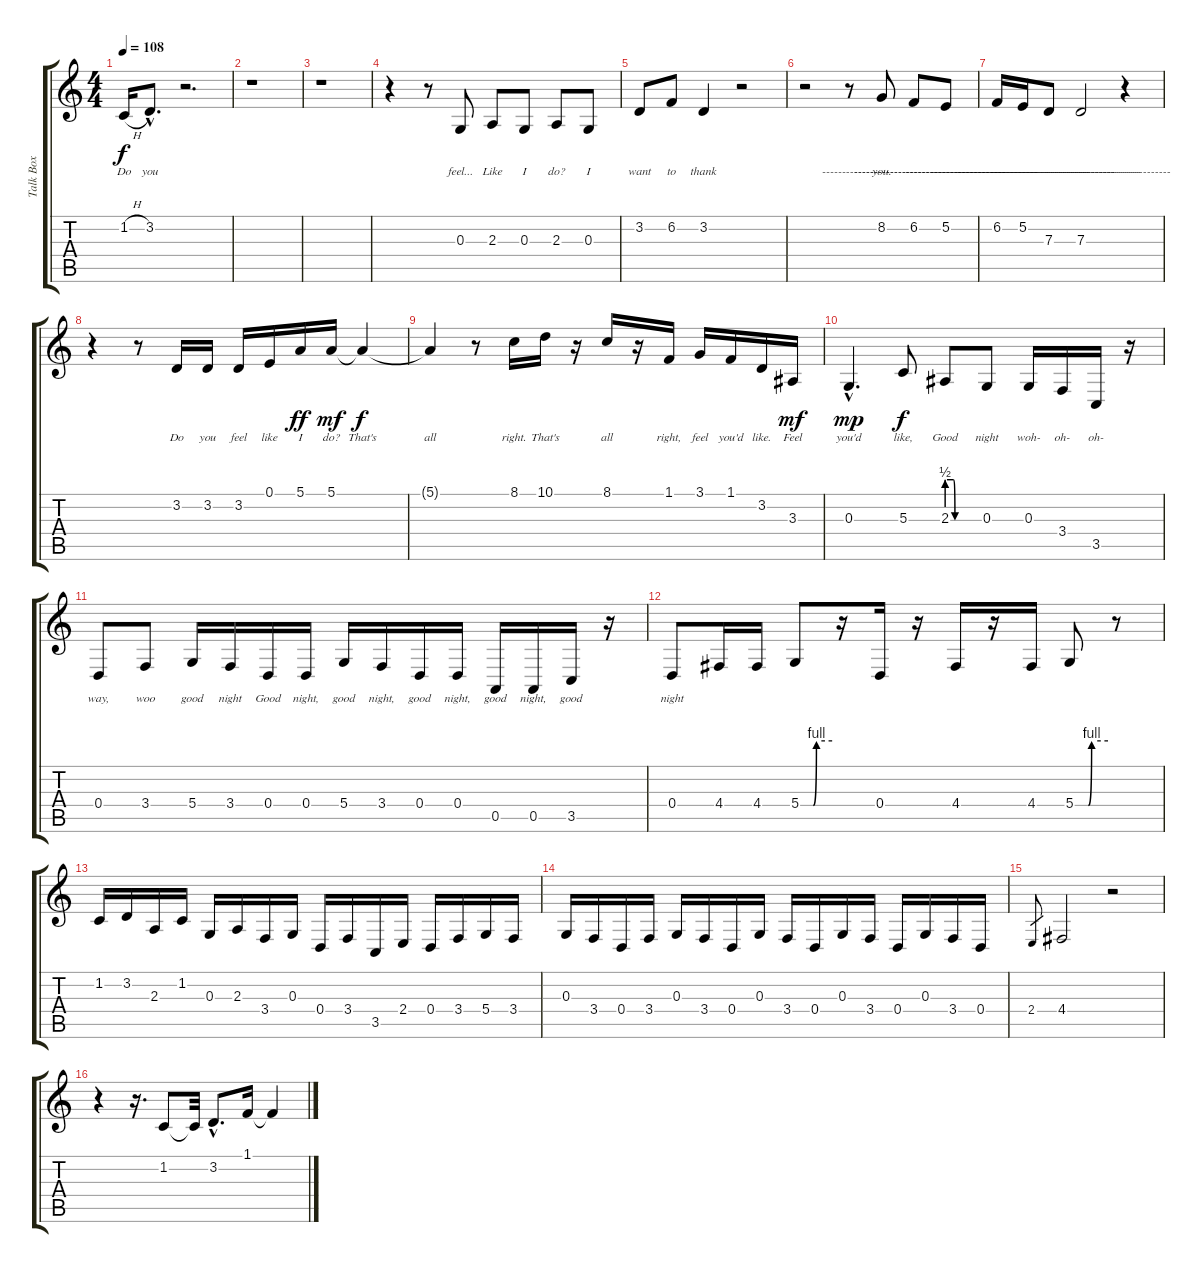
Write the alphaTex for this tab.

\track ("Talk Box" "Talk Box") {instrument lead2sawtooth}
\staff {score tabs}
\tuning (E4 B3 G3 D3 A2 E2) {hide}
\ts (4 4)
\tempo 108
\clef g2
\ks c
1.2{h}.16{lyrics (0 "Do") lyrics (1 "") lyrics (2 "") lyrics (3 "") lyrics (4 "") dy f} 3.2{hac}.8{d lyrics (0 "you") lyrics (1 "") lyrics (2 "") lyrics (3 "") lyrics (4 "")} r.2{d} |
r.1 |
r.1 |
r.4 r.8 0.3.8{lyrics (0 "feel...") lyrics (1 "") lyrics (2 "") lyrics (3 "") lyrics (4 "")} 2.3.8{lyrics (0 "Like") lyrics (1 "") lyrics (2 "") lyrics (3 "") lyrics (4 "")} 0.3.8{lyrics (0 "I") lyrics (1 "") lyrics (2 "") lyrics (3 "") lyrics (4 "")} 2.3.8{lyrics (0 "do?") lyrics (1 "") lyrics (2 "") lyrics (3 "") lyrics (4 "")} 0.3.8{lyrics (0 "I") lyrics (1 "") lyrics (2 "") lyrics (3 "") lyrics (4 "")} |
3.2.8{lyrics (0 "want") lyrics (1 "") lyrics (2 "") lyrics (3 "") lyrics (4 "")} 6.2.8{lyrics (0 "to") lyrics (1 "") lyrics (2 "") lyrics (3 "") lyrics (4 "")} 3.2.4{lyrics (0 "thank") lyrics (1 "") lyrics (2 "") lyrics (3 "") lyrics (4 "")} r.2 |
r.2 r.8 8.2.8{lyrics (0 "you.") lyrics (1 "") lyrics (2 "") lyrics (3 "") lyrics (4 "")} 6.2.8{lyrics (0 "----------------------------------------------") lyrics (1 "") lyrics (2 "") lyrics (3 "") lyrics (4 "")} 5.2.8{lyrics (0 "----------------------------------------------") lyrics (1 "") lyrics (2 "") lyrics (3 "") lyrics (4 "")} |
6.2.16{lyrics (0 "----------------------------------------------") lyrics (1 "") lyrics (2 "") lyrics (3 "") lyrics (4 "")} 5.2.16{lyrics (0 "----------------------------------------------") lyrics (1 "") lyrics (2 "") lyrics (3 "") lyrics (4 "")} 7.3.8{lyrics (0 "----------------------------------------------") lyrics (1 "") lyrics (2 "") lyrics (3 "") lyrics (4 "")} 7.3.2{lyrics (0 "---------------------------------------------") lyrics (1 "") lyrics (2 "") lyrics (3 "") lyrics (4 "")} r.4 |
r.4 r.8 3.2.16{lyrics (0 "Do") lyrics (1 "") lyrics (2 "") lyrics (3 "") lyrics (4 "")} 3.2.16{lyrics (0 "you") lyrics (1 "") lyrics (2 "") lyrics (3 "") lyrics (4 "")} 3.2.16{lyrics (0 "feel") lyrics (1 "") lyrics (2 "") lyrics (3 "") lyrics (4 "")} 0.1.16{lyrics (0 "like") lyrics (1 "") lyrics (2 "") lyrics (3 "") lyrics (4 "")} 5.1.16{lyrics (0 "I") lyrics (1 "") lyrics (2 "") lyrics (3 "") lyrics (4 "") dy ff} 5.1.16{lyrics (0 "do?") lyrics (1 "") lyrics (2 "") lyrics (3 "") lyrics (4 "") dy mf} 5.1{t}.4{lyrics (0 "That's") lyrics (1 "") lyrics (2 "") lyrics (3 "") lyrics (4 "") dy f} |
5.1{t}.4{lyrics (0 "all") lyrics (1 "") lyrics (2 "") lyrics (3 "") lyrics (4 "")} r.8 8.1.16{lyrics (0 "right.") lyrics (1 "") lyrics (2 "") lyrics (3 "") lyrics (4 "")} 10.1.16{lyrics (0 "That's") lyrics (1 "") lyrics (2 "") lyrics (3 "") lyrics (4 "")} r.16 8.1.16{lyrics (0 "all") lyrics (1 "") lyrics (2 "") lyrics (3 "") lyrics (4 "")} r.16 1.1.16{lyrics (0 "right,") lyrics (1 "") lyrics (2 "") lyrics (3 "") lyrics (4 "")} 3.1.16{lyrics (0 "feel") lyrics (1 "") lyrics (2 "") lyrics (3 "") lyrics (4 "")} 1.1.16{lyrics (0 "you'd") lyrics (1 "") lyrics (2 "") lyrics (3 "") lyrics (4 "")} 3.2.16{lyrics (0 "like.") lyrics (1 "") lyrics (2 "") lyrics (3 "") lyrics (4 "")} 3.3.16{lyrics (0 "Feel") lyrics (1 "") lyrics (2 "") lyrics (3 "") lyrics (4 "") dy mf} |
0.3{hac}.4{d lyrics (0 "you'd") lyrics (1 "") lyrics (2 "") lyrics (3 "") lyrics (4 "") dy mp} 5.3.8{lyrics (0 "like,") lyrics (1 "") lyrics (2 "") lyrics (3 "") lyrics (4 "") dy f} 2.3{be (custom 0 2 12 2 15 0 40 0 60 0)}.8{lyrics (0 "Good") lyrics (1 "") lyrics (2 "") lyrics (3 "") lyrics (4 "")} 0.3.8{lyrics (0 "night") lyrics (1 "") lyrics (2 "") lyrics (3 "") lyrics (4 "")} 0.3.16{lyrics (0 "woh-") lyrics (1 "") lyrics (2 "") lyrics (3 "") lyrics (4 "")} 3.4.16{lyrics (0 "oh-") lyrics (1 "") lyrics (2 "") lyrics (3 "") lyrics (4 "")} 3.5.16{lyrics (0 "oh-") lyrics (1 "") lyrics (2 "") lyrics (3 "") lyrics (4 "")} r.16 |
0.4.8{lyrics (0 "way,") lyrics (1 "") lyrics (2 "") lyrics (3 "") lyrics (4 "")} 3.4.8{lyrics (0 "woo") lyrics (1 "") lyrics (2 "") lyrics (3 "") lyrics (4 "")} 5.4.16{lyrics (0 "good") lyrics (1 "") lyrics (2 "") lyrics (3 "") lyrics (4 "")} 3.4.16{lyrics (0 "night") lyrics (1 "") lyrics (2 "") lyrics (3 "") lyrics (4 "")} 0.4.16{lyrics (0 "Good") lyrics (1 "") lyrics (2 "") lyrics (3 "") lyrics (4 "")} 0.4.16{lyrics (0 "night,") lyrics (1 "") lyrics (2 "") lyrics (3 "") lyrics (4 "")} 5.4.16{lyrics (0 "good") lyrics (1 "") lyrics (2 "") lyrics (3 "") lyrics (4 "")} 3.4.16{lyrics (0 "night,") lyrics (1 "") lyrics (2 "") lyrics (3 "") lyrics (4 "")} 0.4.16{lyrics (0 "good") lyrics (1 "") lyrics (2 "") lyrics (3 "") lyrics (4 "")} 0.4.16{lyrics (0 "night,") lyrics (1 "") lyrics (2 "") lyrics (3 "") lyrics (4 "")} 0.5.16{lyrics (0 "good") lyrics (1 "") lyrics (2 "") lyrics (3 "") lyrics (4 "")} 0.5.16{lyrics (0 "night,") lyrics (1 "") lyrics (2 "") lyrics (3 "") lyrics (4 "")} 3.5.16{lyrics (0 "good") lyrics (1 "") lyrics (2 "") lyrics (3 "") lyrics (4 "")} r.16 |
0.4.8{lyrics (0 "night") lyrics (1 "") lyrics (2 "") lyrics (3 "") lyrics (4 "")} 4.4.16 4.4.16 5.4{be (custom 0 0 24 0 30 4 60 4)}.8 r.16 0.4.16 r.16 4.4.16 r.16 4.4.16 5.4{be (custom 0 0 24 0 30 4 60 4)}.8 r.8 |
1.2.16 3.2.16 2.3.16 1.2.16 0.3.16 2.3.16 3.4.16 0.3.16 0.4.16 3.4.16 3.5.16 2.4.16 0.4.16 3.4.16 5.4.16 3.4.16 |
0.3.16 3.4.16 0.4.16 3.4.16 0.3.16 3.4.16 0.4.16 0.3.16 3.4.16 0.4.16 0.3.16 3.4.16 0.4.16 0.3.16 3.4.16 0.4.16 |
2.4.8{gr} 4.4.2 r.2 |
r.4 r.16{d} 1.2.8 1.2{t}.32 3.2{hac}.8{d} 1.1.16 1.1{t}.4
